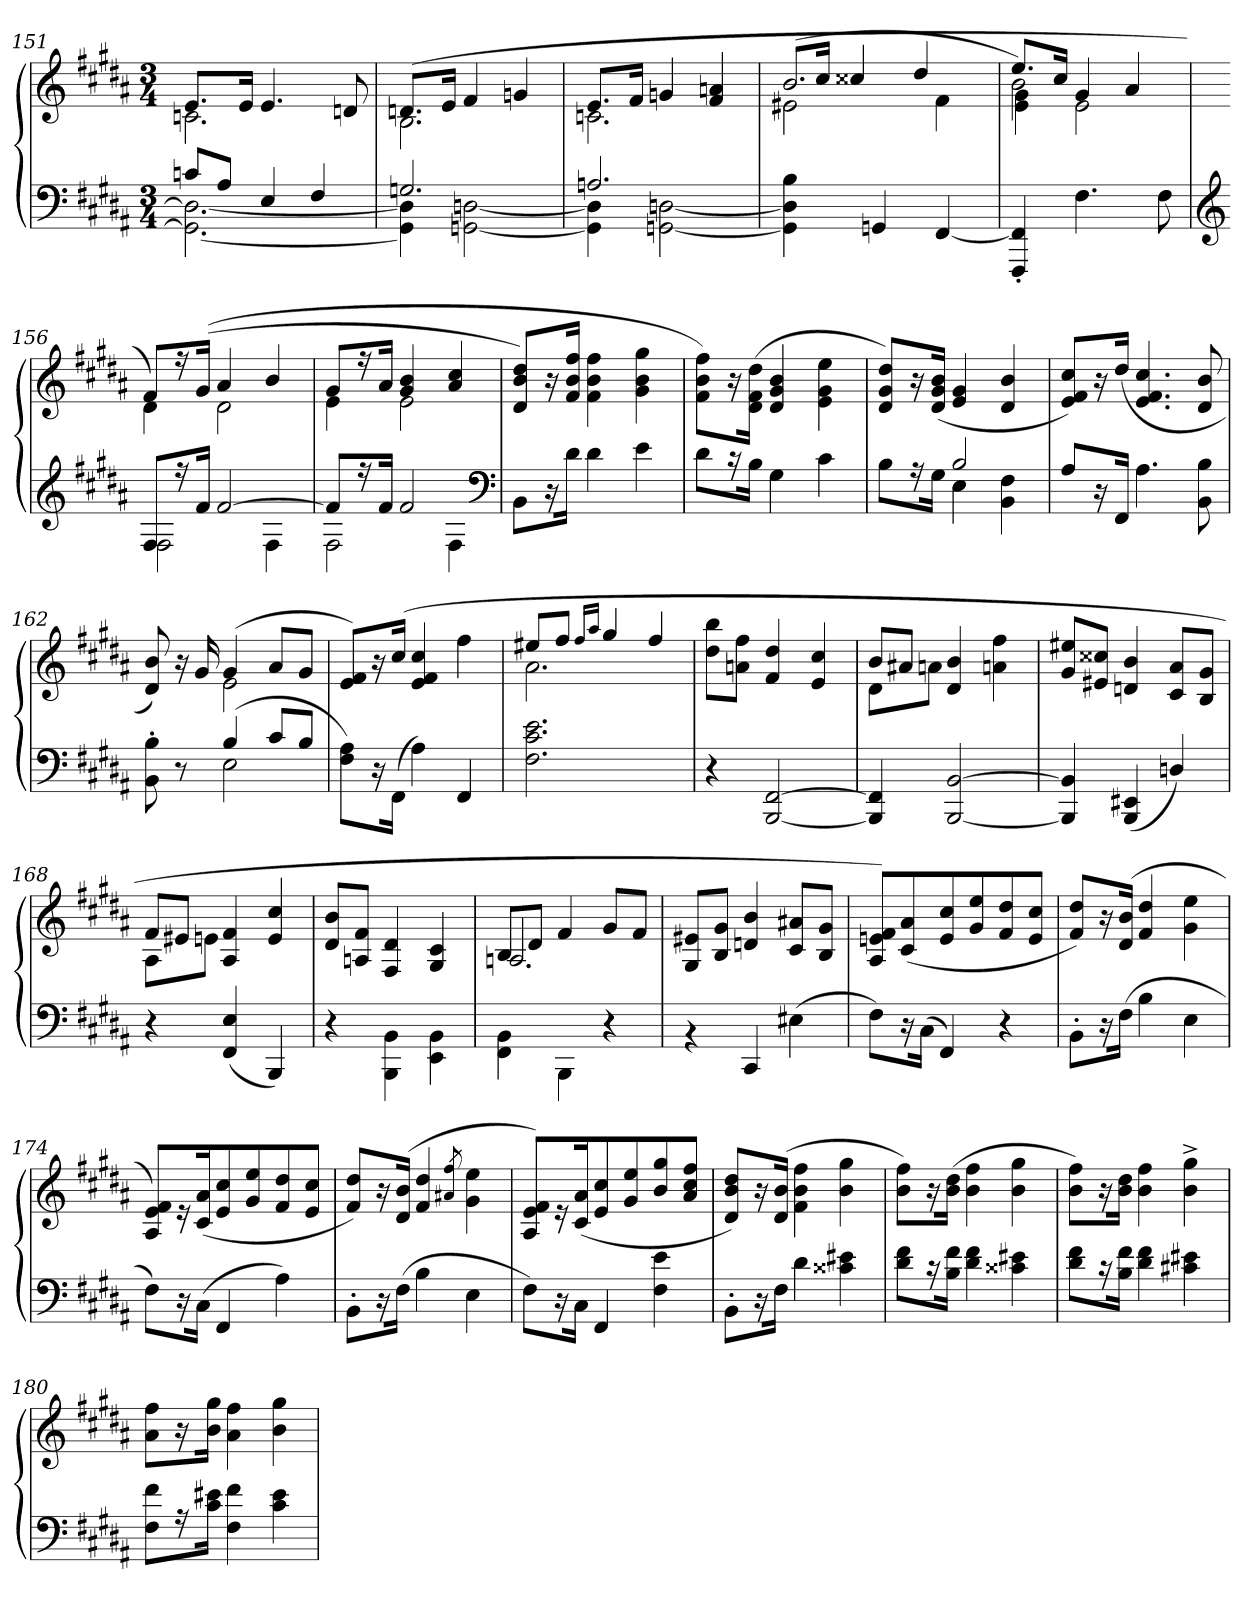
**kern	**kern
*part1	*part1
*staff2	*staff1
*clefF4	*clefG2
*k[f#c#g#d#a#]	*k[f#c#g#d#a#]
*M3/4	*M3/4
=151	=151
!LO:N:vis=2.	!
*^	*^
8cn\	2.Dn_ 2.GGn_	8.eL	2.cn
8A#/J	.	.	.
.	.	16eJk	.
4E	.	4.e	.
4F#	.	.	.
.	.	8dn	.
=152	=152	=152	=152
2.Gn	4Dn] 4GGn]	(>8.dnL	2.B
.	.	16eJk	.
.	[2D [2GG	4f#	.
.	.	4gn	.
=153	=153	=153	=153
2.An	4D] 4GG]	8.eL	2.cn
.	.	16f#Jk	.
.	[2Dn [2GGn	4gn	.
.	.	4an 4f#	.
*v	*v	*	*
=154	=154	=154
!	!LO:N:vis=2.	!
4B 4Dn] 4GGn]	(<8b	2e#X
.	16cc#JJ	.
.	4cc##X	.
4GG	.	.
.	4dd#	.
[4FF#	.	4f#
.	16ryy	.
=155	=155	=155
*	*	*^
4FF#]' 4FFF#'	8.eeL	2b)	4g#\ 4e\
.	16cc#Jk	.	.
4.F#	4g#	.	2e\
.	4ryy	4a#/	.
8F#	.	.	.
*	*v	*v	*v
=156	=156
*clefG2	*
!LO:N:vis=2	!
*^	*^
8F#	2F#	8f#L)	4d#
16r	.	16r	.
16f#JJ	.	(>(16g#Jk	.
[2f#	.	4a#	2d#
.	4F#	4b	.
=157	=157	=157	=157
8f#L]	2F#	8g#L	4e
16r	.	16r	.
16f#Jk	.	16a#Jk	.
2f#	.	4b 4g#	2e
.	4F#	4cc# 4a#	.
*v	*v	*	*
*	*v	*v
*clefF4	*
=158	=158
8BBL	8dd#/ 8b/ 8d#/L)
16r	16r
16d#Jk	16ff# 16b 16f#Jk
4d#	4ff#\ 4b\ 4f#\
4e	4gg#\ 4b\ 4g#\
=159	=159
8d#L	8ff#\ 8b\ 8f#\L)
16r	16r
16BJk	(>16dd# 16f# 16d#Jk
4G#	4b 4g# 4d#
4c#	4ee\ 4g#\ 4e\
=160	=160
*^	*
4ryy	8BL	8dd#/ 8g#/ 8d#/L)
.	16r	16r
.	16G#Jk	(>16b 16g# 16d#Jk
2B	4E	4g# 4e
.	4F# 4BB	4b 4d#
*v	*v	*
=161	=161
8A#L	8cc#/ 8f#/ 8e/L)
16r	16r
16FF#Jk	(>16dd#Jk
4.A#	4.cc# 4.f# 4.e
8B 8BB	8b 8d#
=162	=162
*^	*^
4ryy	8B' 8BB'	8b 8d#)	4ryy
.	8r	16r	.
.	.	16g#	.
(>4B	2E	(>4g#	2e
8c#L	.	8a#L	.
8BJ	.	8g#J	.
*v	*v	*	*
*	*v	*v
=163	=163
8A#\ 8F#\L)	8f#/ 8e/L)
16r	16r
(>16FF#Jk	(>16cc#Jk
4A#)	4cc# 4f# 4e
4FF#	4ff#\
=164	=164
*	*^
2.e 2.c# 2.F#	8ee#XL	2.a#
.	8ff#J	.
.	16qff#/LL	.
.	16qaa#/JJ	.
.	4gg#	.
.	4ff#	.
*	*v	*v
=165	=165
4r	8bb 8dd#L
.	8ff# 8anJ
[2FF# [2BBB	4dd# 4f#
.	4cc# 4e
=166	=166
*	*^
4FF#] 4BBB]	8bL	8d#L
.	8a#XJ	8anJ
[2BB [2BBB	4b 4d#	2ryy
.	4ff# 4an	.
*	*v	*v
=167	=167
4BB] 4BBB]	8ee#X 8g#L
.	8cc##X 8e#XJ
(<4EE#X 4BBB	4b 4dn
4Dn/)	8a# 8c#L
.	8g# 8BJ
=168	=168
*	*^
4r	8f#L	8A#L
.	8e#XJ	8enJ
(4E 4FF#	4f# 4A#	2ryy
4BBB)	4cc# 4e	.
*	*v	*v
=169	=169
4r	8b 8d#L
.	8f# 8AnJ
4BB\ 4BBB\	4d#/ 4F#/
4BB\ 4EE\	4c#/ 4G#/
=170	=170
*	*^
4BB\ 4FF#\	8B/L	2.An/
.	8d#J	.
4BBB\	4f#	.
4r	8g#L	.
.	8f#J	.
*	*v	*v
=171	=171
4rBB	8e#X/ 8G#/L
.	8g#/ 8B/J
4CC#	4b 4dn
(>4E#X	8a#X 8c#L
.	8g# 8BJ
=172	=172
8F#L)	8f# 8en 8A#L)
16r	(>8a# 8c#
(>16C#Jk	.
4FF#)	8cc# 8e
.	8ee 8g#
4r	8dd# 8f#
.	8cc# 8eJ
=173	=173
8BB'L	8dd# 8f#L)
16r	16r
(>16F#Jk	(>16b 16d#Jk
4B	4dd# 4f#
4E	4ee\ 4g#\
=174	=174
8F#L)	8f#/ 8e/ 8A#/L)
16r	16r
(>16C#Jk	(>16a# 16c#k
4FF#	8cc# 8e
.	8ee 8g#
4A#)	8dd# 8f#
.	8cc# 8eJ
=175	=175
8BB'L	8dd#/ 8f#/L)
16r	16r
(>16F#Jk	(>16b 16d#Jk
4B	4dd# 4f#
.	8qa#X/ 8qff#/
4E	4ee\ 4g#\
=176	=176
8F#L)	8f#/ 8e/ 8A#/L)
16r	16r
16C#Jk	(>16a# 16c#k
4FF#	8cc# 8e
.	8ee 8g#
4e 4F#	8gg# 8b
.	8ff# 8cc# 8a#J
=177	=177
8BB'L	8dd# 8b 8d#L)
16r	16r
16F#Jk	(>16b 16d#Jk
4d#	4ff# 4b 4f#
4e#X 4c##X	4gg# 4b
=178	=178
8f# 8d#L	8ff# 8bL)
16r	16r
16f# 16BJk	(>16dd# 16bJk
4f# 4d#	4ff# 4b
4e#X 4c##X	4gg# 4b
=179	=179
8f# 8d#L	8ff# 8bL)
16r	16r
16f# 16BJk	16dd# 16bJk
4f# 4d#	4ff# 4b
4e#X 4c#X	4gg#^< 4b^<
=180	=180
8f# 8F#L	8ff# 8a#L
16r	16r
16e#X 16c#Jk	16gg# 16bJk
4f# 4F#	4ff# 4a#
4e# 4c#	4gg# 4b
=	=
*-	*-
